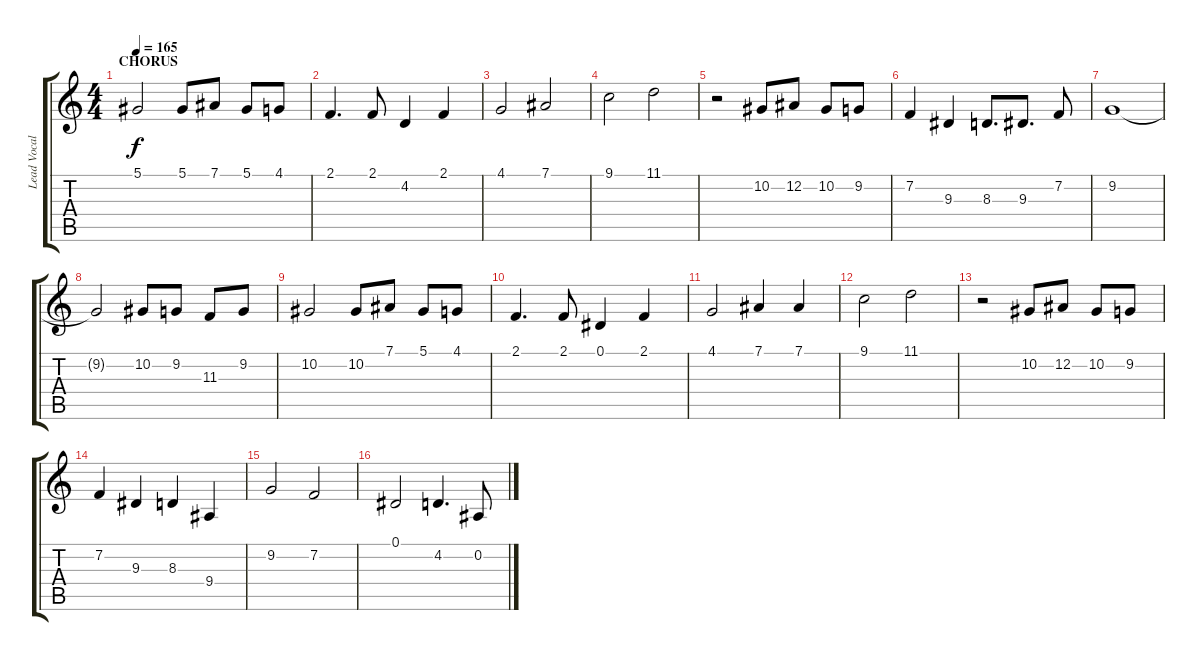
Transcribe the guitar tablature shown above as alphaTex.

\track ("Lead Vocals" "Lead Vocal") {instrument lead6voice}
\staff {score tabs}
\tuning (Eb4 Bb3 Gb3 Db3 Ab2 Eb2) {hide}
\ts (4 4)
\section ("" "CHORUS ")
\tempo 165
\clef g2
\ks c
5.1.2{dy f} 5.1.8 7.1.8 5.1.8 4.1.8 |
2.1.4{d} 2.1.8 4.2.4 2.1.4 |
4.1.2 7.1.2 |
9.1.2 11.1.2 |
r.2 10.2.8 12.2.8 10.2.8 9.2.8 |
7.2.4 9.3.4 8.3.8{d} 9.3.8{d} 7.2.8 |
9.2.1 |
9.2{t}.2 10.2.8 9.2.8 11.3.8 9.2.8 |
10.2.2 10.2.8 7.1.8 5.1.8 4.1.8 |
2.1.4{d} 2.1.8 0.1.4 2.1.4 |
4.1.2 7.1.4 7.1.4 |
9.1.2 11.1.2 |
r.2 10.2.8 12.2.8 10.2.8 9.2.8 |
7.2.4 9.3.4 8.3.4 9.4.4 |
9.2.2 7.2.2 |
0.1.2 4.2.4{d} 0.2.8
